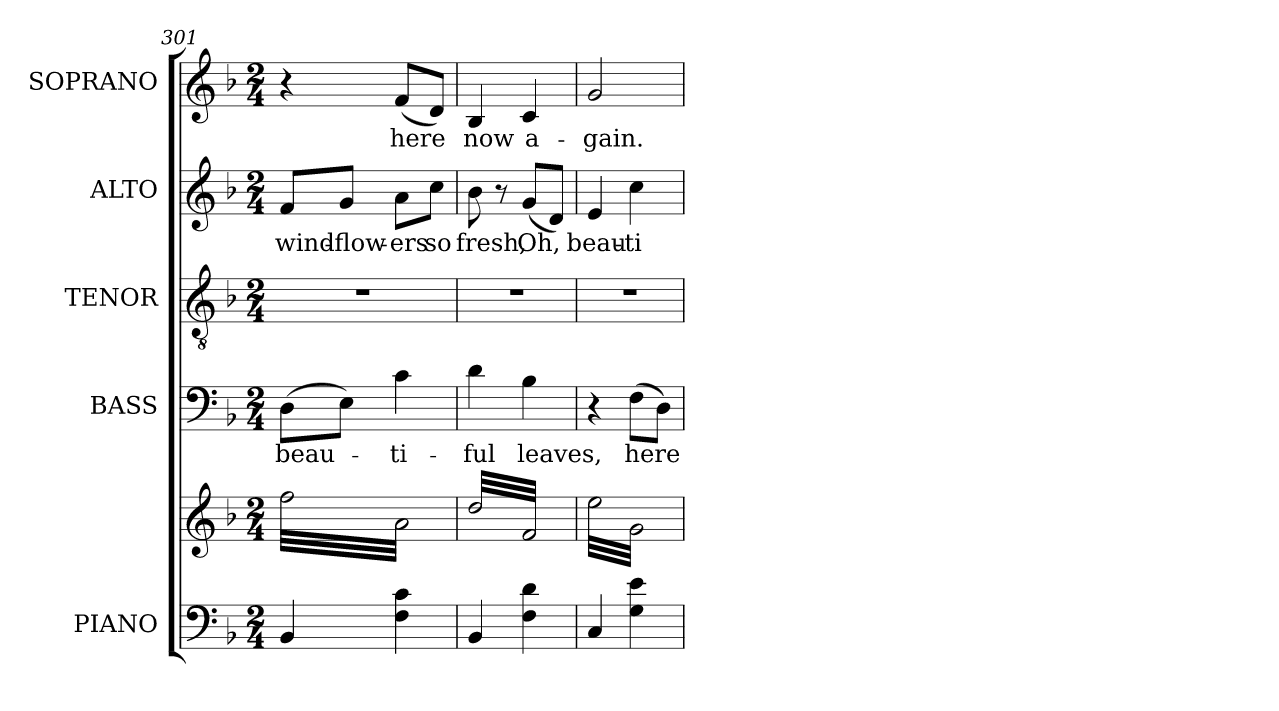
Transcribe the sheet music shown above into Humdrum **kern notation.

**kern	**kern	**kern	**text	**kern	**kern	**text	**kern	**text
*part5	*part5	*part4	*part4	*part3	*part2	*part2	*part1	*part1
*staff6	*staff5	*staff4	*staff4	*staff3	*staff2	*staff2	*staff1	*staff1
*I"PIANO	*	*I"BASS	*	*I"TENOR	*I"ALTO	*	*I"SOPRANO	*
*I'PNO.	*	*I'B.	*	*I'T.	*I'A.	*	*I'S.	*
!!LO:PB:g=z
*clefF4	*clefG2	*clefF4	*	*clefGv2	*clefG2	*	*clefG2	*
*	*	*	*	*ITrd7c12	*	*	*	*
*k[b-]	*k[b-]	*k[b-]	*	*k[b-]	*k[b-]	*	*k[b-]	*
*F:	*F:	*F:	*	*F:	*F:	*	*F:	*
*M2/4	*M2/4	*M2/4	*	*M2/4	*M2/4	*	*M2/4	*
=301	=301	=301	=301	=301	=301	=301	=301	=301
!	!	!	!LO:LY:b:color=#000000	!LO:N:vis=1	!	!	!	!
!	!	!	!	!	!	!LO:LY:b:color=#000000	!	!
*	*tremolo	*	*	*	*	*	*	*
4BB-i/	32ffi\LLL	(8Di\L	beau-	2r	8fi/L	wind-	4r	.
.	32ai\	.	.	.	.	.	.	.
.	32ffi\	.	.	.	.	.	.	.
.	32ai\	.	.	.	.	.	.	.
!	!	!	!	!	!	!LO:LY:b:color=#000000	!	!
.	32ffi\	8Ei\J)	.	.	8gi/J	-flow-	.	.
.	32ai\	.	.	.	.	.	.	.
.	32ffi\	.	.	.	.	.	.	.
.	32ai\	.	.	.	.	.	.	.
!	!	!	!LO:LY:b:color=#000000	!	!	!	!	!
!	!	!	!	!	!	!LO:LY:b:color=#000000	!	!
!	!	!	!	!	!	!	!	!LO:LY:b:color=#000000
4Fi\ 4ci	32ffi\	4ci\	-ti-	.	8ai\L	-ers	(8fi/L	here
.	32ai\	.	.	.	.	.	.	.
.	32ffi\	.	.	.	.	.	.	.
.	32ai\	.	.	.	.	.	.	.
!	!	!	!	!	!	!LO:LY:b:color=#000000	!	!
.	32ffi\	.	.	.	8cci\J	so	8di/J)	.
.	32ai\	.	.	.	.	.	.	.
.	32ffi\	.	.	.	.	.	.	.
.	32ai\JJJ	.	.	.	.	.	.	.
=302	=302	=302	=302	=302	=302	=302	=302	=302
!	!	!	!LO:LY:b:color=#000000	!LO:N:vis=1	!	!	!	!
!	!	!	!	!	!	!LO:LY:b:color=#000000	!	!
!	!	!	!	!	!	!	!	!LO:LY:b:color=#000000
4BB-i/	32ddi/LLL	4di\	-ful	2r	8b-i\	fresh,	4B-i/	now
.	32fi/	.	.	.	.	.	.	.
.	32ddi/	.	.	.	.	.	.	.
.	32fi/	.	.	.	.	.	.	.
.	32ddi/	.	.	.	8r	.	.	.
.	32fi/	.	.	.	.	.	.	.
.	32ddi/	.	.	.	.	.	.	.
.	32fi/	.	.	.	.	.	.	.
!	!	!	!LO:LY:b:color=#000000	!	!	!	!	!
!	!	!	!	!	!	!LO:LY:b:color=#000000	!	!
!	!	!	!	!	!	!	!	!LO:LY:b:color=#000000
4Fi\ 4di	32ddi/	4B-i\	leaves,	.	(8gi/L	Oh,	4ci/	a-
.	32fi/	.	.	.	.	.	.	.
.	32ddi/	.	.	.	.	.	.	.
.	32fi/	.	.	.	.	.	.	.
.	32ddi/	.	.	.	8di/J)	.	.	.
.	32fi/	.	.	.	.	.	.	.
.	32ddi/	.	.	.	.	.	.	.
.	32fi/JJJ	.	.	.	.	.	.	.
=303	=303	=303	=303	=303	=303	=303	=303	=303
!	!	!	!	!LO:N:vis=1	!	!	!	!
!	!	!	!	!	!	!LO:LY:b:color=#000000	!	!
!	!	!	!	!	!	!	!	!LO:LY:b:color=#000000
4Ci/	32eei\LLL	4r	.	2r	4ei/	beau-	2gi/	-gain.
.	32gi\	.	.	.	.	.	.	.
.	32eei\	.	.	.	.	.	.	.
.	32gi\	.	.	.	.	.	.	.
.	32eei\	.	.	.	.	.	.	.
.	32gi\	.	.	.	.	.	.	.
.	32eei\	.	.	.	.	.	.	.
.	32gi\	.	.	.	.	.	.	.
!	!	!	!LO:LY:b:color=#000000	!	!	!	!	!
!	!	!	!	!	!	!LO:LY:b:color=#000000	!	!
4Gi\ 4ei	32eei\	(8Fi\L	here	.	4cci\	-ti-	.	.
.	32gi\	.	.	.	.	.	.	.
.	32eei\	.	.	.	.	.	.	.
.	32gi\	.	.	.	.	.	.	.
.	32eei\	8Di\J)	.	.	.	.	.	.
.	32gi\	.	.	.	.	.	.	.
.	32eei\	.	.	.	.	.	.	.
.	32gi\JJJ	.	.	.	.	.	.	.
*	*Xtremolo	*	*	*	*	*	*	*
.	.	.	.	.	.	.	.	.
.	.	.	.	.	.	.	.	.
.	.	.	.	.	.	.	.	.
.	.	.	.	.	.	.	.	.
.	.	.	.	.	.	.	.	.
.	.	.	.	.	.	.	.	.
.	.	.	.	.	.	.	.	.
.	.	.	.	.	.	.	.	.
=	=	=	=	=	=	=	=	=
*-	*-	*-	*-	*-	*-	*-	*-	*-
